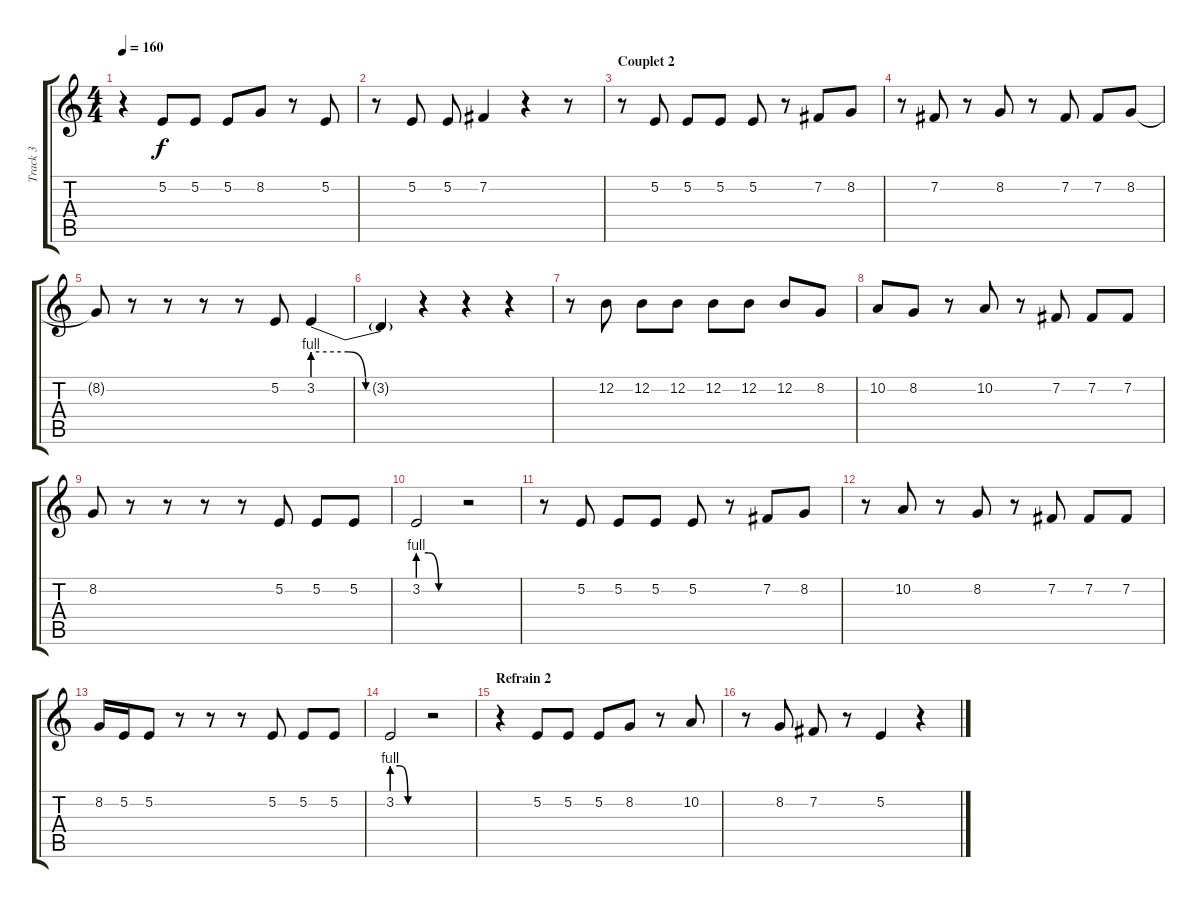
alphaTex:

\track ("Track 3" "Track 3") {instrument trumpet}
\staff {score tabs}
\tuning (E4 B3 G3 D3 A2 E2) {hide}
\ts (4 4)
\tempo 160
\clef g2
\ks c
r.4{dy f} 5.2.8 5.2.8 5.2.8 8.2.8 r.8 5.2.8 |
r.8 5.2.8 5.2.8 7.2.4 r.4 r.8 |
\section ("" "Couplet 2")
r.8 5.2.8 5.2.8 5.2.8 5.2.8 r.8 7.2.8 8.2.8 |
r.8 7.2.8 r.8 8.2.8 r.8 7.2.8 7.2.8 8.2.8 |
8.2{t}.8 r.8 r.8 r.8 r.8 5.2.8 3.2{be (custom 0 4 20 4 30 0 60 0)}.4 |
3.2{t}.4 r.4 r.4 r.4 |
r.8 12.2.8 12.2.8 12.2.8 12.2.8 12.2.8 12.2.8 8.2.8 |
10.2.8 8.2.8 r.8 10.2.8 r.8 7.2.8 7.2.8 7.2.8 |
8.2.8 r.8 r.8 r.8 r.8 5.2.8 5.2.8 5.2.8 |
3.2{be (custom 0 4 15 4 30 0 60 0)}.2 r.2 |
r.8 5.2.8 5.2.8 5.2.8 5.2.8 r.8 7.2.8 8.2.8 |
r.8 10.2.8 r.8 8.2.8 r.8 7.2.8 7.2.8 7.2.8 |
8.2.16 5.2.16 5.2.8 r.8 r.8 r.8 5.2.8 5.2.8 5.2.8 |
3.2{be (custom 0 4 15 4 30 0 60 0)}.2 r.2 |
\section ("" "Refrain 2")
r.4 5.2.8 5.2.8 5.2.8 8.2.8 r.8 10.2.8 |
r.8 8.2.8 7.2.8 r.8 5.2.4 r.4
